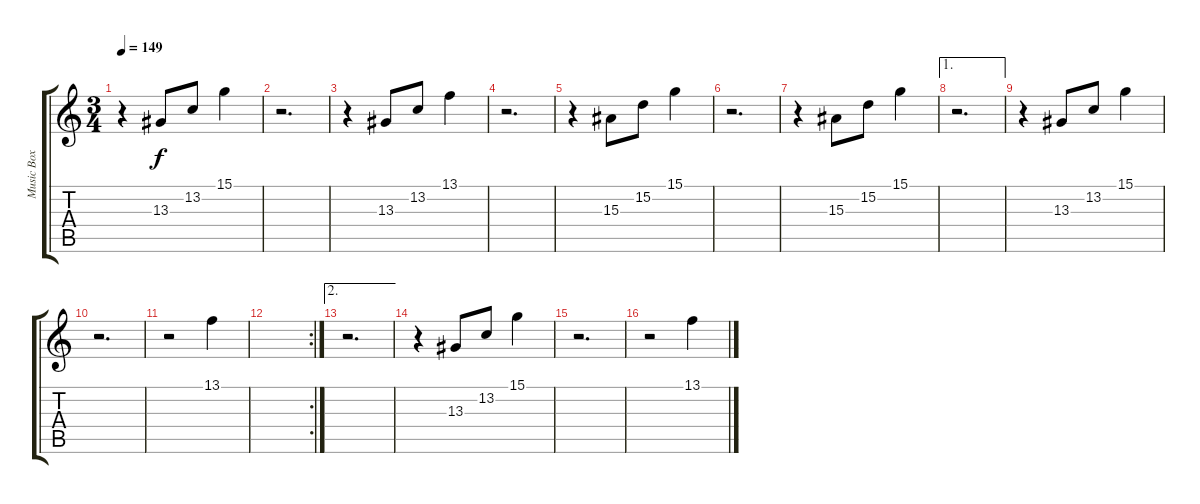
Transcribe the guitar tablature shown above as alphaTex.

\track ("Music Box" "Music Box") {instrument musicbox}
\staff {score tabs}
\tuning (E4 B3 G3 D3 A2 E2) {hide}
\ts (3 4)
\tempo 149
\clef g2
\ks c
r.4{dy f} 13.3.8 13.2.8 15.1.4 |
r.2{d} |
r.4 13.3.8 13.2.8 13.1.4 |
r.2{d} |
r.4 15.3.8 15.2.8 15.1.4 |
r.2{d} |
r.4 15.3.8 15.2.8 15.1.4 |
\ae 1
r.2{d} |
r.4 13.3.8 13.2.8 15.1.4 |
r.2{d} |
r.2 13.1.4 |
\rc 2
|
\ae 2
r.2{d} |
r.4 13.3.8 13.2.8 15.1.4 |
r.2{d} |
r.2 13.1.4
